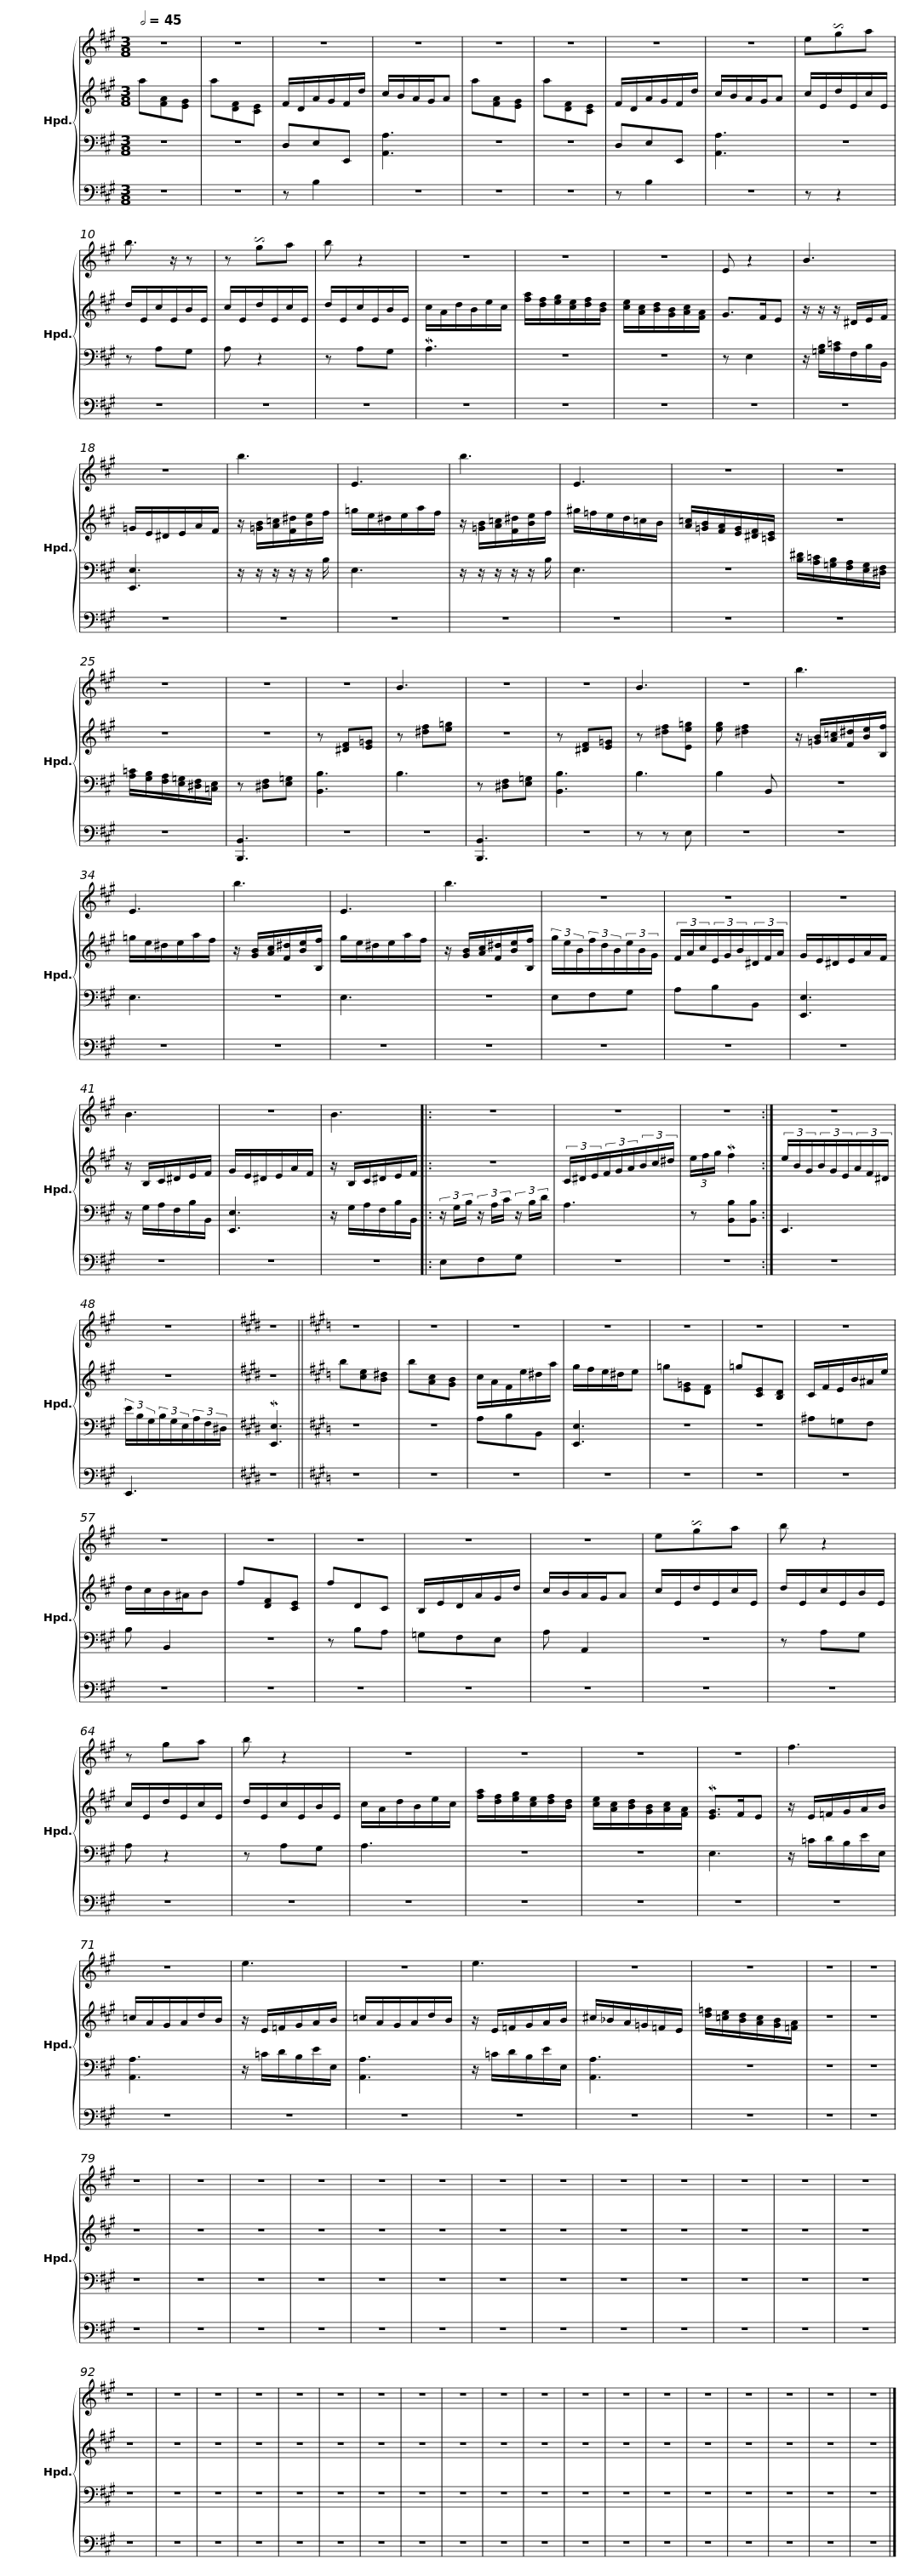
X:1
%%score { 1 | 2 | 3 | 4 }
L:1/8
Q:1/2=45
M:3/8
I:linebreak $
K:A
V:1 treble
V:2 treble
V:3 bass
V:4 bass
V:1
 z3 | z3 | z3 | z3 | z3 | %5
 z3 | z3 | z3 | e!invertedturn!ga |$ b3/2 z/ z | %10
 z !invertedturn!ga | b z2 | z3 | z3 | z3 | %15
 E z2 |$ B3 | z3 | b3 | E3 | %20
 b3 | E3 |$ z3 | z3 | z3 | %25
 z3 | z3 | B3 | z3 |$ z3 | %30
 B3 | z3 | b3 | E3 | b3 | %35
 E3 |$ b3 | z3 | z3 | z3 | %40
 B3 | z3 |$ B3 |: z3 | z3 | %45
 z3 :| z3 |$ z3 |[K:E] z3 ||[K:A] z3 | %50
 z3 | z3 | z3 | z3 | z3 |$ %55
 z3 | z3 | z3 | z3 | z3 | %60
 z3 | e!invertedturn!ga | b z2 |$ z ga | b z2 | %65
 z3 | z3 | z3 | z3 | f3 |$ %70
 z3 | e3 | z3 | e3 | z3 | %75
 z3 | z3 | z3 |$ z3 | z3 | %80
 z3 | z3 | z3 | z3 | z3 | %85
 z3 | z3 | z3 | z3 | z3 | %90
 z3 | z3 | z3 | z3 | z3 | %95
 z3 | z3 | z3 | z3 | z3 | %100
 z3 | z3 |$ z3 | z3 | z3 | %105
 z3 | z3 | z3 | z3 | z3 |] %110
V:2
 a[FA][EG] | a[DF][CE] | F/D/A/G/F/d/ | c/B/A/G/A | a[FA][EG] | %5
 a[DF][CE] | F/D/A/G/F/d/ | c/B/A/G/A | c/E/d/E/c/E/ |$ d/E/c/E/B/E/ | %10
 c/E/d/E/c/E/ | d/E/c/E/B/E/ | c/A/d/B/e/c/ | [fa]/[df]/[eg]/[ce]/[df]/[Bd]/ | [ce]/[Ac]/[Bd]/[GB]/[Ac]/[FA]/ | %15
 G>FE |$ z/ z/ z/ ^D/E/F/ | =G/E/^D/E/A/F/ | z/ [=GB]/[A=c]/[F^d]/[Be]/f/ | =g/e/^d/e/a/f/ | %20
 z/ [=GB]/[A=c]/[F^d]/[Be]/f/ | ^g/=f/e/d/=c/B/ |$ [A=c]/[=GB]/[FA]/[EG]/[^DF]/[=CE]/ | z3 | z3 | %25
 z3 | z [^DF][E=G] | z [^df][e=g] | z3 |$ z [^DF][E=G] | %30
 z [^df][Ee=g] | [eg] [^df]2 | z/ [=GB]/[A=c]/[F^d]/[Be]/[B,f]/ | =g/e/^d/e/a/f/ | z/ [GB]/[Ac]/[F^d]/[Be]/[B,f]/ | %35
 g/e/^d/e/a/f/ |$ z/ [GB]/[Ac]/[F^d]/[Be]/[B,f]/ | (3g/e/B/(3f/d/B/(3e/B/G/ | (3F/A/c/(3E/G/B/(3^D/F/A/ | G/E/^D/E/A/F/ | %40
 z/ B,/C/^D/E/F/ | G/E/^D/E/A/F/ |$ z/ B,/C/^D/E/F/ |: z3 | (3C/^D/E/(3F/G/A/(3B/c/^d/ | %45
 (3e/f/g/ Mf2 :| (3e/B/G/(3B/G/E/(3A/F/^D/ |$ z3 |[K:E] z3 ||[K:A] b[ce][B^d] | %50
 b[Ac][GB] | c/A/F/e/^d/a/ | g/f/e/^d/e | =g[E=G][DF] | =g[CE][B,D] |$ %55
 C/F/E/B/^A/e/ | d/c/B/^A/B | f[DF][CE] | fDC | B,/E/D/A/G/d/ | %60
 c/B/A/G/A | c/E/d/E/c/E/ | d/E/c/E/B/E/ |$ c/E/d/E/c/E/ | d/E/c/E/B/E/ | %65
 c/A/d/B/e/c/ | [fa]/[df]/[eg]/[ce]/[df]/[Bd]/ | [ce]/[Ac]/[Bd]/[GB]/[Ac]/[FA]/ | M[EG]>FE | z/ E/=F/G/A/B/ |$ %70
 =c/A/G/A/d/B/ | z/ E/=F/G/A/B/ | =c/A/G/A/d/B/ | z/ E/=F/G/A/B/ | ^c/_B/A/=G/=F/E/ | %75
 [d=f]/[=ce]/[Bd]/[Ac]/[GB]/[=FA]/ | z3 | z3 |$ z3 | z3 | %80
 z3 | z3 | z3 | z3 | z3 | %85
 z3 | z3 | z3 | z3 | z3 | %90
 z3 | z3 | z3 | z3 | z3 | %95
 z3 | z3 | z3 | z3 | z3 | %100
 z3 | z3 |$ z3 | z3 | z3 | %105
 z3 | z3 | z3 | z3 | z3 |] %110
V:3
 z3 | z3 | D,E,E,, | [A,,A,]3 | z3 | %5
 z3 | D,E,E,, | [A,,A,]3 | z3 |$ z A,G, | %10
 A, z2 | z A,G, | MA,3 | z3 | z3 | %15
 z E,2 |$ z/ [=G,B,]/[A,=C]/F,/B,/B,,/ | [E,,E,]3 | z/ z/ z/ z/ z/ B,/ | E,3 | %20
 z/ z/ z/ z/ z/ B,/ | E,3 |$ z3 | [B,^D]/[A,=C]/[=G,B,]/[F,A,]/[E,G,]/[^D,F,]/ | [A,=C]/[G,B,]/[F,A,]/[E,=G,]/[^D,F,]/[=C,E,]/ | %25
 z [^D,F,][E,=G,] | [B,,B,]3 | B,3 | z [^D,F,][E,=G,] |$ [B,,B,]3 | %30
 B,3 | B,2 B,, | z3 | E,3 | z3 | %35
 E,3 |$ z3 | E,F,G, | A,B,B,, | [E,,E,]3 | %40
 z/ G,/A,/F,/B,/B,,/ | [E,,E,]3 |$ z/ G,/A,/F,/B,/B,,/ |: (3z/ G,/B,/ (3z/ A,/C/ (3z/ B,/D/ | A,3 | %45
 z [B,,B,][B,,B,] :| E,,3 |$ (3E/B,/G,/(3B,/G,/E,/(3A,/F,/^D,/ |[K:E] M[E,,E,]3 ||[K:A] z3 | %50
 z3 | A,B,B,, | [E,,E,]3 | z3 | z3 |$ %55
 ^A,=G,F, | B, B,,2 | z3 | z B,A, | =G,F,E, | %60
 A, A,,2 | z3 | z A,G, |$ A, z2 | z A,G, | %65
 A,3 | z3 | z3 | E,3 | z/ =C/D/B,/E/E,/ |$ %70
 [A,,A,]3 | z/ =C/D/B,/E/E,/ | [A,,A,]3 | z/ =C/D/B,/E/E,/ | [A,,A,]3 | %75
 z3 | z3 | z3 |$ z3 | z3 | %80
 z3 | z3 | z3 | z3 | z3 | %85
 z3 | z3 | z3 | z3 | z3 | %90
 z3 | z3 | z3 | z3 | z3 | %95
 z3 | z3 | z3 | z3 | z3 | %100
 z3 | z3 |$ z3 | z3 | z3 | %105
 z3 | z3 | z3 | z3 | z3 |] %110
V:4
 z3 | z3 | z B,2 | z3 | z3 | %5
 z3 | z B,2 | z3 | z z2 |$ z3 | %10
 z3 | z3 | z3 | z3 | z3 | %15
 z3 |$ z3 | z3 | z3 | z3 | %20
 z3 | z3 |$ z3 | z3 | z3 | %25
 [B,,,B,,]3 | z3 | z3 | [B,,,B,,]3 |$ z3 | %30
 z z E, | z3 | z3 | z3 | z3 | %35
 z3 |$ z3 | z3 | z3 | z3 | %40
 z3 | z3 |$ z3 |: E,F,G, | z3 | %45
 z3 :| z3 |$ E,,3 |[K:E] z3 ||[K:A] z3 | %50
 z3 | z3 | z3 | z3 | z3 |$ %55
 z3 | z3 | z3 | z3 | z3 | %60
 z3 | z3 | z3 |$ z3 | z3 | %65
 z3 | z3 | z3 | z3 | z3 |$ %70
 z3 | z3 | z3 | z3 | z3 | %75
 z3 | z3 | z3 |$ z3 | z3 | %80
 z3 | z3 | z3 | z3 | z3 | %85
 z3 | z3 | z3 | z3 | z3 | %90
 z3 | z3 | z3 | z3 | z3 | %95
 z3 | z3 | z3 | z3 | z3 | %100
 z3 | z3 |$ z3 | z3 | z3 | %105
 z3 | z3 | z3 | z3 | z3 |] %110
